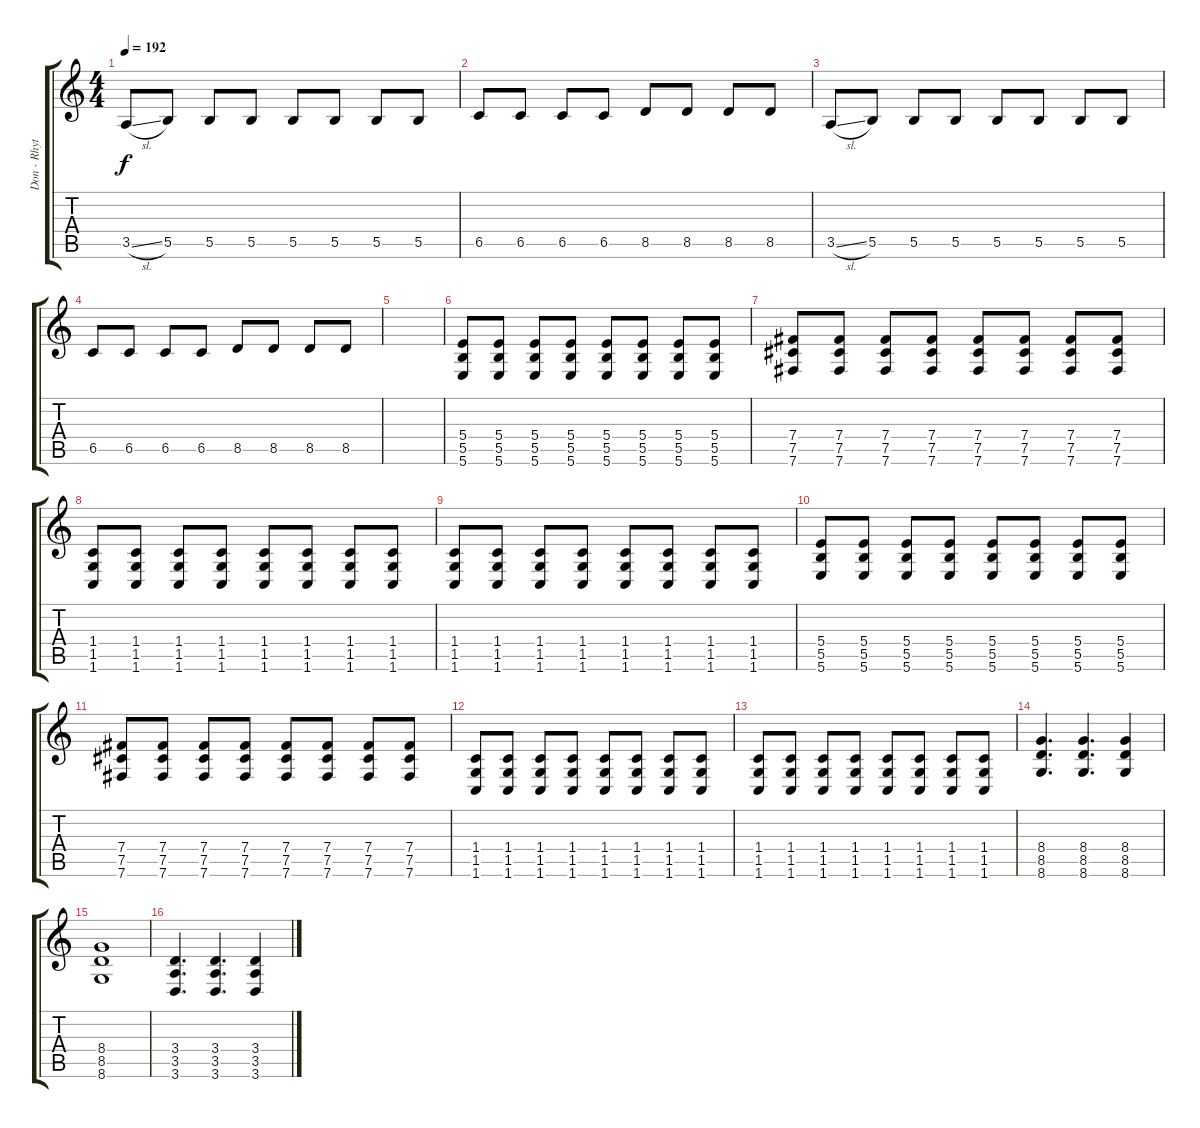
\track ("Don - Rhythm" "Don - Rhyt") {instrument distortionguitar}
\staff {score tabs}
\tuning (Db4 Ab3 E3 B2 Gb2 B1) {hide}
\ts (4 4)
\tempo 192
\clef g2
\ks c
3.5{sl}.8{dy f} 5.5.8 5.5.8 5.5.8 5.5.8 5.5.8 5.5.8 5.5.8 |
6.5.8 6.5.8 6.5.8 6.5.8 8.5.8 8.5.8 8.5.8 8.5.8 |
3.5{sl}.8 5.5.8 5.5.8 5.5.8 5.5.8 5.5.8 5.5.8 5.5.8 |
6.5.8 6.5.8 6.5.8 6.5.8 8.5.8 8.5.8 8.5.8 8.5.8 |
|
(5.4 5.5 5.6).8 (5.4 5.5 5.6).8 (5.4 5.5 5.6).8 (5.4 5.5 5.6).8 (5.4 5.5 5.6).8 (5.4 5.5 5.6).8 (5.4 5.5 5.6).8 (5.4 5.5 5.6).8 |
(7.4 7.5 7.6).8 (7.4 7.5 7.6).8 (7.4 7.5 7.6).8 (7.4 7.5 7.6).8 (7.4 7.5 7.6).8 (7.4 7.5 7.6).8 (7.4 7.5 7.6).8 (7.4 7.5 7.6).8 |
(1.4 1.5 1.6).8 (1.4 1.5 1.6).8 (1.4 1.5 1.6).8 (1.4 1.5 1.6).8 (1.4 1.5 1.6).8 (1.4 1.5 1.6).8 (1.4 1.5 1.6).8 (1.4 1.5 1.6).8 |
(1.4 1.5 1.6).8 (1.4 1.5 1.6).8 (1.4 1.5 1.6).8 (1.4 1.5 1.6).8 (1.4 1.5 1.6).8 (1.4 1.5 1.6).8 (1.4 1.5 1.6).8 (1.4 1.5 1.6).8 |
(5.4 5.5 5.6).8 (5.4 5.5 5.6).8 (5.4 5.5 5.6).8 (5.4 5.5 5.6).8 (5.4 5.5 5.6).8 (5.4 5.5 5.6).8 (5.4 5.5 5.6).8 (5.4 5.5 5.6).8 |
(7.4 7.5 7.6).8 (7.4 7.5 7.6).8 (7.4 7.5 7.6).8 (7.4 7.5 7.6).8 (7.4 7.5 7.6).8 (7.4 7.5 7.6).8 (7.4 7.5 7.6).8 (7.4 7.5 7.6).8 |
(1.4 1.5 1.6).8 (1.4 1.5 1.6).8 (1.4 1.5 1.6).8 (1.4 1.5 1.6).8 (1.4 1.5 1.6).8 (1.4 1.5 1.6).8 (1.4 1.5 1.6).8 (1.4 1.5 1.6).8 |
(1.4 1.5 1.6).8 (1.4 1.5 1.6).8 (1.4 1.5 1.6).8 (1.4 1.5 1.6).8 (1.4 1.5 1.6).8 (1.4 1.5 1.6).8 (1.4 1.5 1.6).8 (1.4 1.5 1.6).8 |
(8.4 8.5 8.6).4{d} (8.4 8.5 8.6).4{d} (8.4 8.5 8.6).4 |
(8.4 8.5 8.6).1 |
(3.4 3.5 3.6).4{d} (3.4 3.5 3.6).4{d} (3.4 3.5 3.6).4
